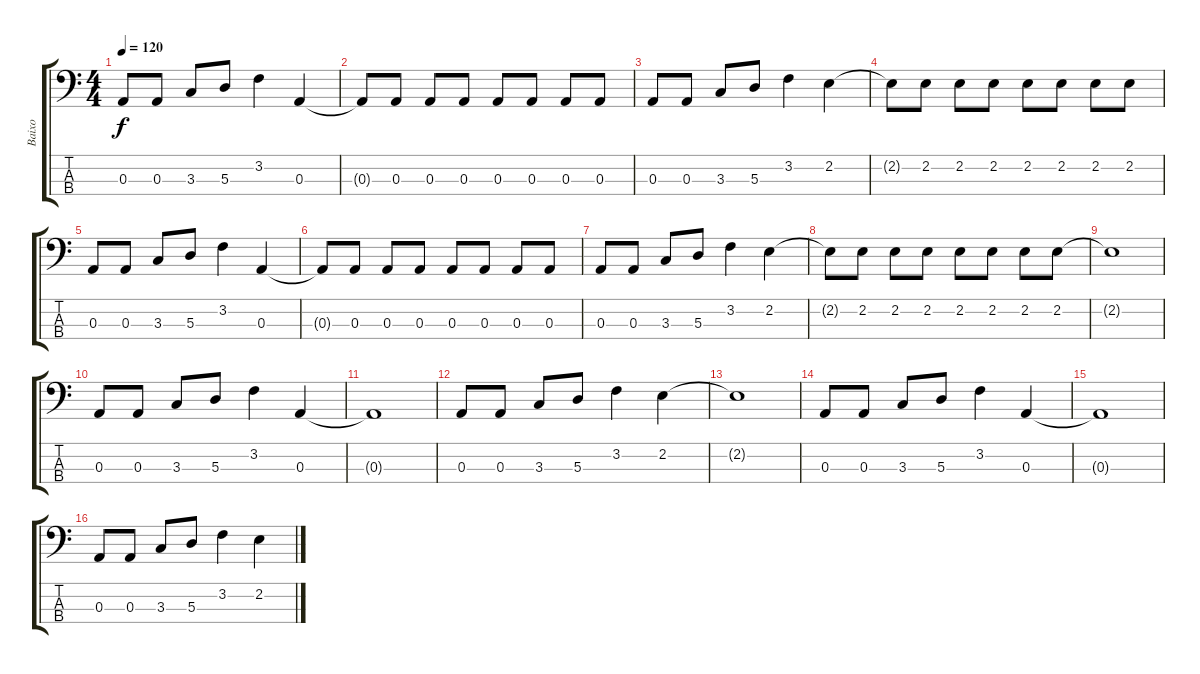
\track ("Baixo" "Baixo") {instrument electricbassfinger}
\staff {score tabs}
\tuning (G2 D2 A1 E1) {hide}
\ts (4 4)
\tempo 120
\clef f4
\ks c
0.3.8{dy f} 0.3.8 3.3.8 5.3.8 3.2.4 0.3.4 |
0.3{t}.8 0.3.8 0.3.8 0.3.8 0.3.8 0.3.8 0.3.8 0.3.8 |
0.3.8 0.3.8 3.3.8 5.3.8 3.2.4 2.2.4 |
2.2{t}.8 2.2.8 2.2.8 2.2.8 2.2.8 2.2.8 2.2.8 2.2.8 |
0.3.8 0.3.8 3.3.8 5.3.8 3.2.4 0.3.4 |
0.3{t}.8 0.3.8 0.3.8 0.3.8 0.3.8 0.3.8 0.3.8 0.3.8 |
0.3.8 0.3.8 3.3.8 5.3.8 3.2.4 2.2.4 |
2.2{t}.8 2.2.8 2.2.8 2.2.8 2.2.8 2.2.8 2.2.8 2.2.8 |
2.2{t}.1 |
0.3.8 0.3.8 3.3.8 5.3.8 3.2.4 0.3.4 |
0.3{t}.1 |
0.3.8 0.3.8 3.3.8 5.3.8 3.2.4 2.2.4 |
2.2{t}.1 |
0.3.8 0.3.8 3.3.8 5.3.8 3.2.4 0.3.4 |
0.3{t}.1 |
0.3.8 0.3.8 3.3.8 5.3.8 3.2.4 2.2.4
